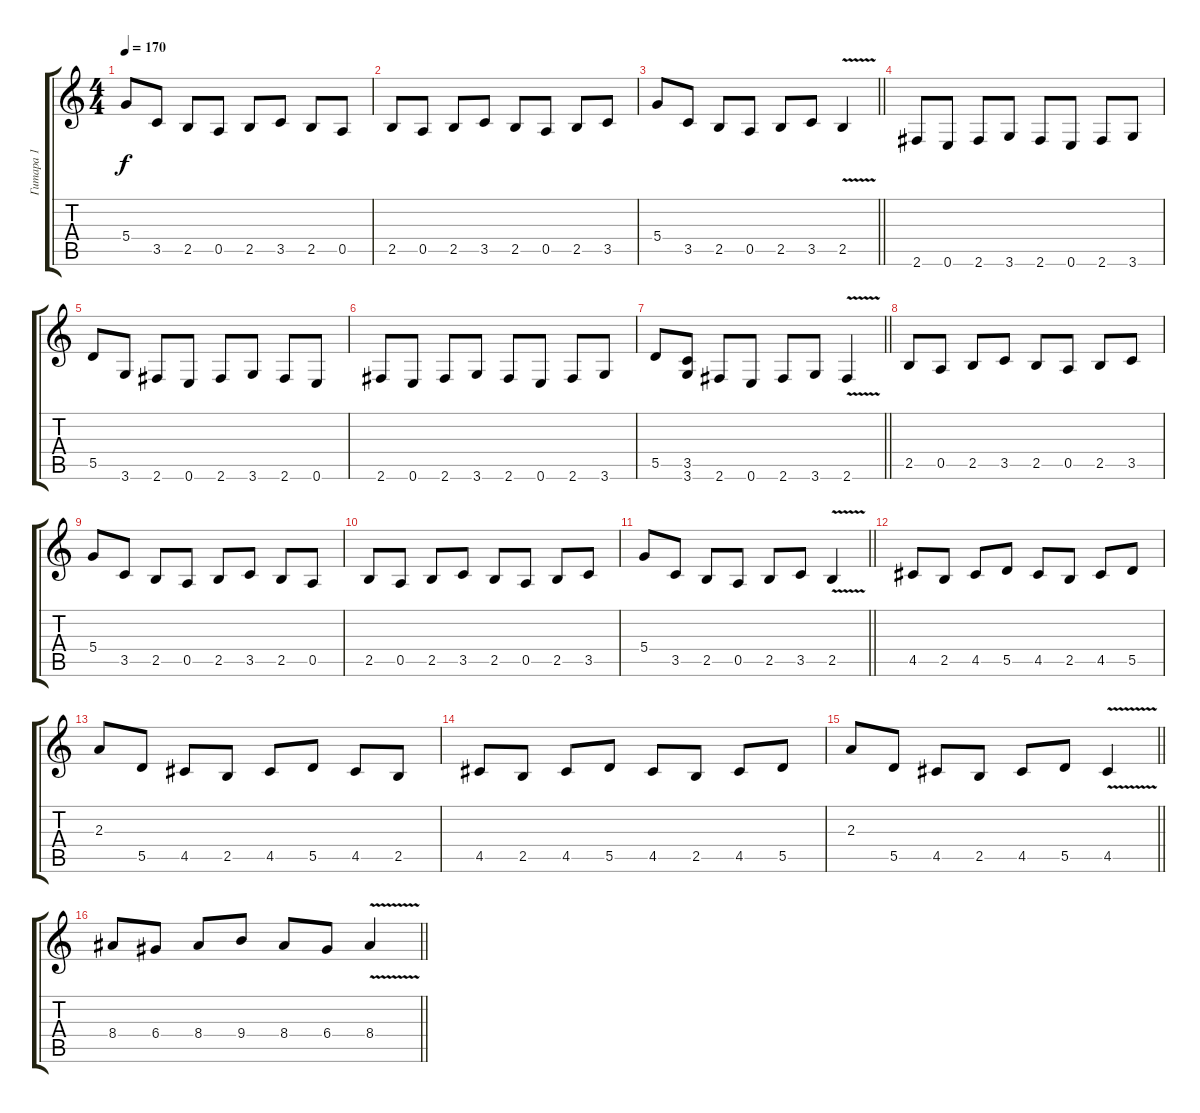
\track ("Гитара 1" "Гитара 1") {instrument distortionguitar}
\staff {score tabs}
\tuning (E4 B3 G3 D3 A2 E2) {hide}
\ts (4 4)
\tempo 170
\clef g2
\ks c
5.4.8{dy f} 3.5.8 2.5.8 0.5.8 2.5.8 3.5.8 2.5.8 0.5.8 |
2.5.8 0.5.8 2.5.8 3.5.8 2.5.8 0.5.8 2.5.8 3.5.8 |
\barLineRight lightlight
5.4.8 3.5.8 2.5.8 0.5.8 2.5.8 3.5.8 2.5{v}.4 |
2.6.8 0.6.8 2.6.8 3.6.8 2.6.8 0.6.8 2.6.8 3.6.8 |
5.5.8 3.6.8 2.6.8 0.6.8 2.6.8 3.6.8 2.6.8 0.6.8 |
2.6.8 0.6.8 2.6.8 3.6.8 2.6.8 0.6.8 2.6.8 3.6.8 |
\barLineRight lightlight
5.5.8 (3.5 3.6).8 2.6.8 0.6.8 2.6.8 3.6.8 2.6{v}.4 |
2.5.8 0.5.8 2.5.8 3.5.8 2.5.8 0.5.8 2.5.8 3.5.8 |
5.4.8 3.5.8 2.5.8 0.5.8 2.5.8 3.5.8 2.5.8 0.5.8 |
2.5.8 0.5.8 2.5.8 3.5.8 2.5.8 0.5.8 2.5.8 3.5.8 |
\barLineRight lightlight
5.4.8 3.5.8 2.5.8 0.5.8 2.5.8 3.5.8 2.5{v}.4 |
4.5.8 2.5.8 4.5.8 5.5.8 4.5.8 2.5.8 4.5.8 5.5.8 |
2.3.8 5.5.8 4.5.8 2.5.8 4.5.8 5.5.8 4.5.8 2.5.8 |
4.5.8 2.5.8 4.5.8 5.5.8 4.5.8 2.5.8 4.5.8 5.5.8 |
\barLineRight lightlight
2.3.8 5.5.8 4.5.8 2.5.8 4.5.8 5.5.8 4.5{v}.4 |
\barLineRight lightlight
8.4.8 6.4.8 8.4.8 9.4.8 8.4.8 6.4.8 8.4{v}.4
